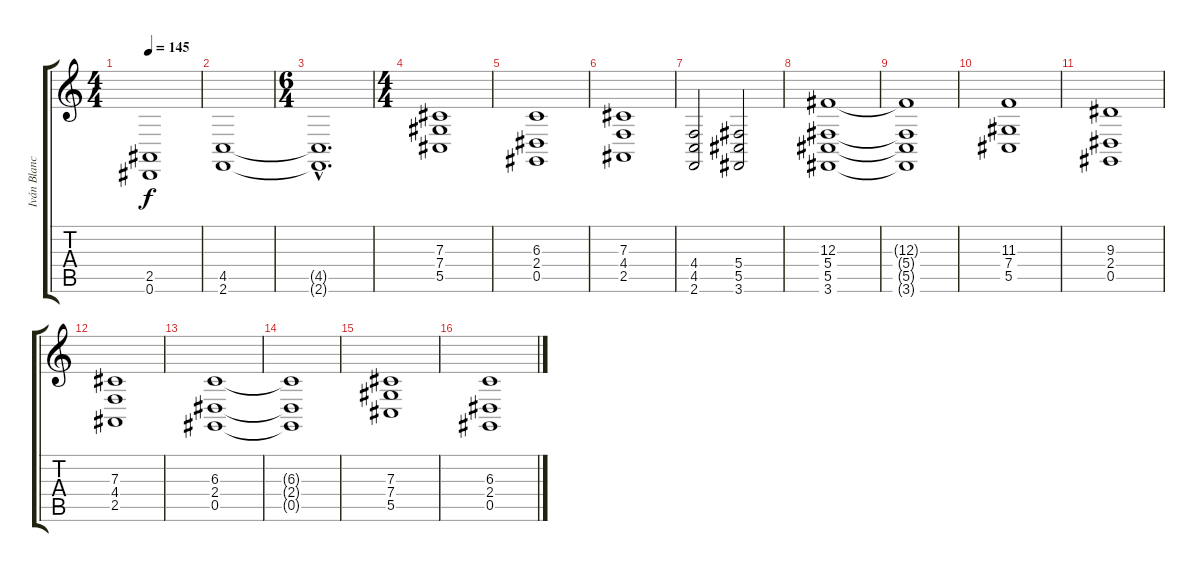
\track ("Iván Blanco" "Iván Blanc") {instrument choiraahs}
\staff {score tabs}
\tuning (Eb4 Bb3 Gb3 Db3 Ab2 Eb2) {hide}
\ts (4 4)
\tempo 145
\clef g2
\ks c
(2.5 0.6).1{dy f} |
(4.5 2.6).1 |
\ts (6 4)
(4.5{hac t} 2.6{hac t}).1{d} |
\ts (4 4)
(7.3 7.4 5.5).1 |
(6.3 2.4 0.5).1 |
(7.3 4.4 2.5).1 |
(4.4 4.5 2.6).2 (5.4 5.5 3.6).2 |
(12.3 5.4 5.5 3.6).1 |
(12.3{t} 5.4{t} 5.5{t} 3.6{t}).1 |
(11.3 7.4 5.5).1 |
(9.3 2.4 0.5).1 |
(7.3 4.4 2.5).1 |
(6.3 2.4 0.5).1 |
(6.3{t} 2.4{t} 0.5{t}).1 |
(7.3 7.4 5.5).1 |
(6.3 2.4 0.5).1
